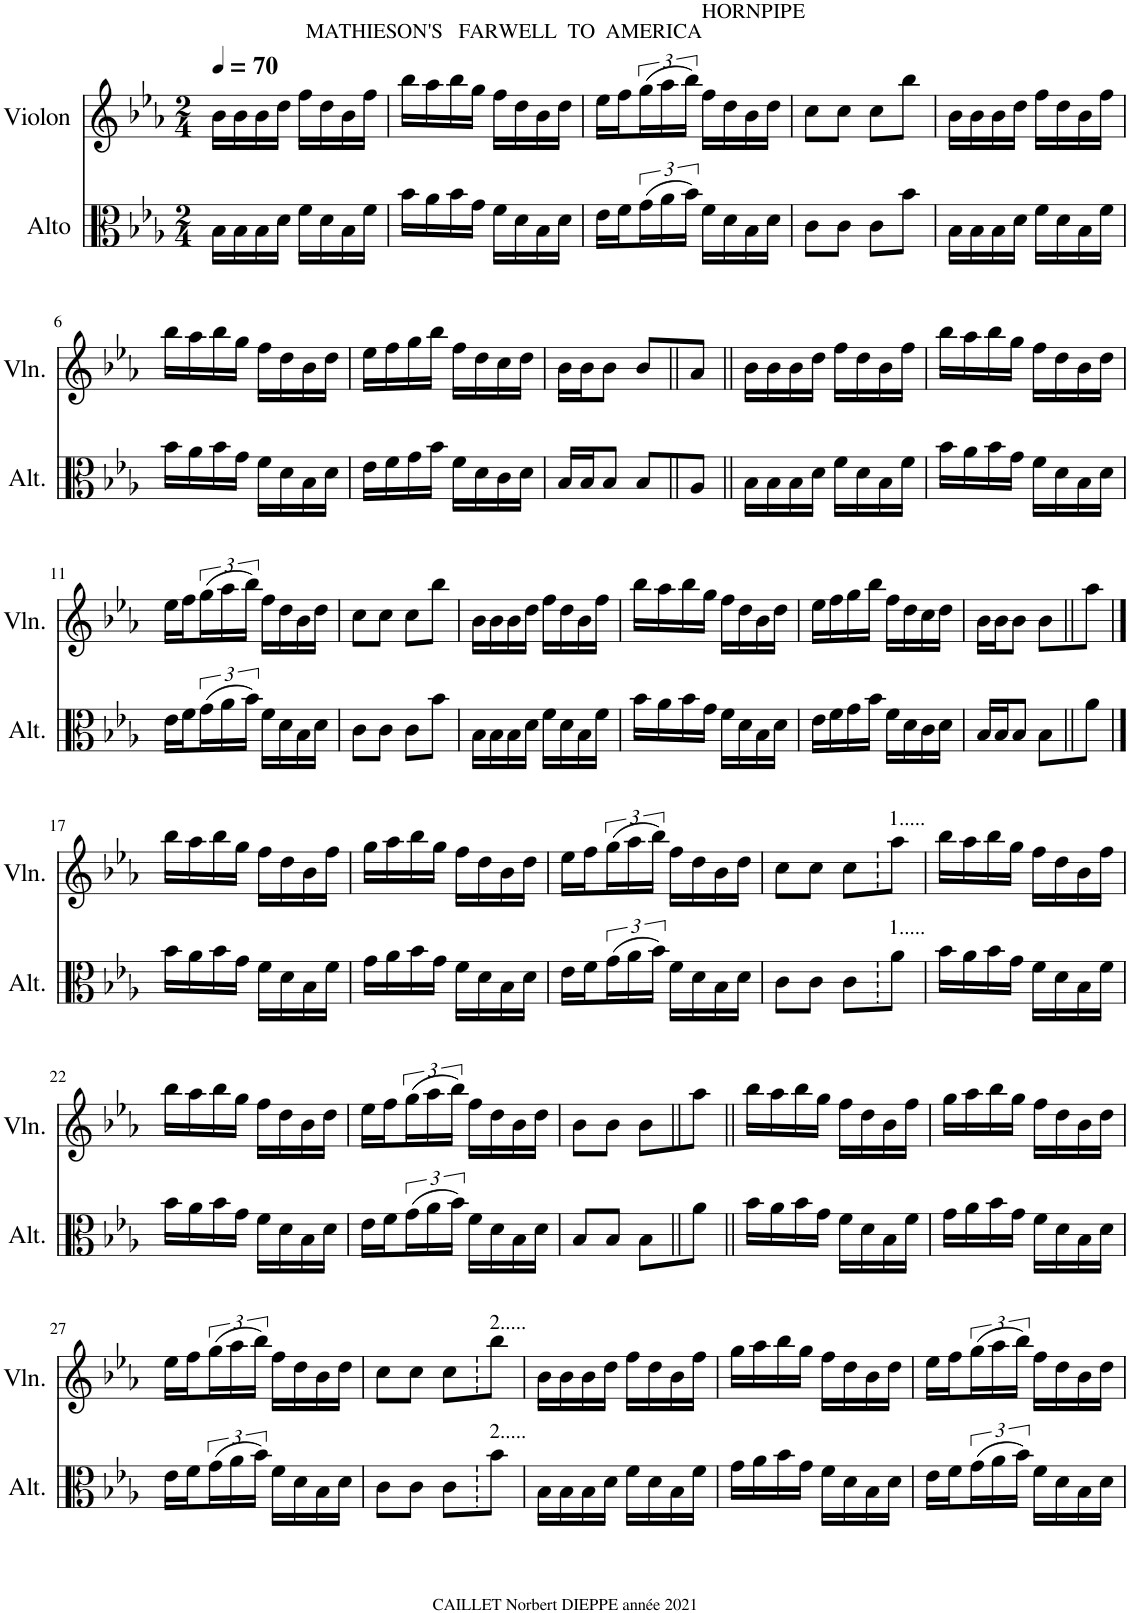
**kern	**kern
*part2	*part1
*staff2	*staff1
*I"Alto	*I"Violon
*I'Alt.	*I'Vln.
*clefC3	*clefG2
*k[b-e-a-]	*k[b-e-a-]
*M2/4	*M2/4
*MM70	*MM70
=1	=1
16B-\LL	16b-\LL
16B-\	16b-\
16B-\	16b-\
16d\JJ	16dd\JJ
!	!LO:TX:a:t=MATHIESON'S   FARWELL  TO  AMERICA
16f\LL	16ff\LL
16d\	16dd\
16B-\	16b-\
16f\JJ	16ff\JJ
=2	=2
16b-\LL	16bb-\LL
16a-\	16aa-\
16b-\	16bb-\
16g\JJ	16gg\JJ
16f\LL	16ff\LL
16d\	16dd\
16B-\	16b-\
16d\JJ	16dd\JJ
=3	=3
16e-\LL	16ee-\LL
16f\	16ff\
(24g\	(24gg\
24a-\	24aa-\
24b-\JJ)	24bb-\JJ)
!	!LO:TX:a:t=HORNPIPE
16f\LL	16ff\LL
16d\	16dd\
16B-\	16b-\
16d\JJ	16dd\JJ
=4	=4
8c\L	8cc\L
8c\J	8cc\J
8c\L	8cc\L
8b-\J	8bb-\J
=5	=5
16B-\LL	16b-\LL
16B-\	16b-\
16B-\	16b-\
16d\JJ	16dd\JJ
16f\LL	16ff\LL
16d\	16dd\
16B-\	16b-\
16f\JJ	16ff\JJ
!!LO:LB:g=z
=6	=6
16b-\LL	16bb-\LL
16a-\	16aa-\
16b-\	16bb-\
16g\JJ	16gg\JJ
16f\LL	16ff\LL
16d\	16dd\
16B-\	16b-\
16d\JJ	16dd\JJ
=7	=7
16e-\LL	16ee-\LL
16f\	16ff\
16g\	16gg\
16b-\JJ	16bb-\JJ
16f\LL	16ff\LL
16d\	16dd\
16c\	16cc\
16d\JJ	16dd\JJ
=8	=8
16B-/LL	16b-\LL
16B-/J	16b-\J
8B-/J	8b-\J
8B-/L	8b-/L
8A-/J	8a-/J
=9||	=9||
16B-\LL	16b-\LL
16B-\	16b-\
16B-\	16b-\
16d\JJ	16dd\JJ
16f\LL	16ff\LL
16d\	16dd\
16B-\	16b-\
16f\JJ	16ff\JJ
=10	=10
16b-\LL	16bb-\LL
16a-\	16aa-\
16b-\	16bb-\
16g\JJ	16gg\JJ
16f\LL	16ff\LL
16d\	16dd\
16B-\	16b-\
16d\JJ	16dd\JJ
!!LO:LB:g=z
=11	=11
16e-\LL	16ee-\LL
16f\	16ff\
(24g\	(24gg\
24a-\	24aa-\
24b-\JJ)	24bb-\JJ)
16f\LL	16ff\LL
16d\	16dd\
16B-\	16b-\
16d\JJ	16dd\JJ
=12	=12
8c\L	8cc\L
8c\J	8cc\J
8c\L	8cc\L
8b-\J	8bb-\J
=13	=13
16B-\LL	16b-\LL
16B-\	16b-\
16B-\	16b-\
16d\JJ	16dd\JJ
16f\LL	16ff\LL
16d\	16dd\
16B-\	16b-\
16f\JJ	16ff\JJ
=14	=14
16b-\LL	16bb-\LL
16a-\	16aa-\
16b-\	16bb-\
16g\JJ	16gg\JJ
16f\LL	16ff\LL
16d\	16dd\
16B-\	16b-\
16d\JJ	16dd\JJ
=15	=15
16e-\LL	16ee-\LL
16f\	16ff\
16g\	16gg\
16b-\JJ	16bb-\JJ
16f\LL	16ff\LL
16d\	16dd\
16c\	16cc\
16d\JJ	16dd\JJ
=16	=16
16B-/LL	16b-\LL
16B-/J	16b-\J
8B-/J	8b-\J
8B-\L	8b-\L
8a-\J	8aa-\J
!!LO:LB:g=z
==17	==17
16b-\LL	16bb-\LL
16a-\	16aa-\
16b-\	16bb-\
16g\JJ	16gg\JJ
16f\LL	16ff\LL
16d\	16dd\
16B-\	16b-\
16f\JJ	16ff\JJ
=18	=18
16g\LL	16gg\LL
16a-\	16aa-\
16b-\	16bb-\
16g\JJ	16gg\JJ
16f\LL	16ff\LL
16d\	16dd\
16B-\	16b-\
16d\JJ	16dd\JJ
=19	=19
16e-\LL	16ee-\LL
16f\	16ff\
(24g\	(24gg\
24a-\	24aa-\
24b-\JJ)	24bb-\JJ)
16f\LL	16ff\LL
16d\	16dd\
16B-\	16b-\
16d\JJ	16dd\JJ
=20	=20
8c\L	8cc\L
8c\J	8cc\J
8c\L	8cc\L
!	!LO:TX:a:t=1.....
!LO:TX:a:t=1.....	!
8a-\J	8aa-\J
=21	=21
16b-\LL	16bb-\LL
16a-\	16aa-\
16b-\	16bb-\
16g\JJ	16gg\JJ
16f\LL	16ff\LL
16d\	16dd\
16B-\	16b-\
16f\JJ	16ff\JJ
!!LO:LB:g=z
=22	=22
16b-\LL	16bb-\LL
16a-\	16aa-\
16b-\	16bb-\
16g\JJ	16gg\JJ
16f\LL	16ff\LL
16d\	16dd\
16B-\	16b-\
16d\JJ	16dd\JJ
=23	=23
16e-\LL	16ee-\LL
16f\	16ff\
(24g\	(24gg\
24a-\	24aa-\
24b-\JJ)	24bb-\JJ)
16f\LL	16ff\LL
16d\	16dd\
16B-\	16b-\
16d\JJ	16dd\JJ
=24	=24
8B-/L	8b-\L
8B-/J	8b-\J
8B-\L	8b-\L
8a-\J	8aa-\J
=25||	=25||
16b-\LL	16bb-\LL
16a-\	16aa-\
16b-\	16bb-\
16g\JJ	16gg\JJ
16f\LL	16ff\LL
16d\	16dd\
16B-\	16b-\
16f\JJ	16ff\JJ
=26	=26
16g\LL	16gg\LL
16a-\	16aa-\
16b-\	16bb-\
16g\JJ	16gg\JJ
16f\LL	16ff\LL
16d\	16dd\
16B-\	16b-\
16d\JJ	16dd\JJ
!!LO:LB:g=z
=27	=27
16e-\LL	16ee-\LL
16f\	16ff\
(24g\	(24gg\
24a-\	24aa-\
24b-\JJ)	24bb-\JJ)
16f\LL	16ff\LL
16d\	16dd\
16B-\	16b-\
16d\JJ	16dd\JJ
=28	=28
8c\L	8cc\L
8c\J	8cc\J
8c\L	8cc\L
!	!LO:TX:a:t=2.....
!LO:TX:a:t=2.....	!
8b-\J	8bb-\J
=29	=29
16B-\LL	16b-\LL
16B-\	16b-\
16B-\	16b-\
16d\JJ	16dd\JJ
16f\LL	16ff\LL
16d\	16dd\
16B-\	16b-\
16f\JJ	16ff\JJ
=30	=30
16g\LL	16gg\LL
16a-\	16aa-\
16b-\	16bb-\
16g\JJ	16gg\JJ
16f\LL	16ff\LL
16d\	16dd\
16B-\	16b-\
16d\JJ	16dd\JJ
=31	=31
16e-\LL	16ee-\LL
16f\	16ff\
(24g\	(24gg\
24a-\	24aa-\
24b-\JJ)	24bb-\JJ)
16f\LL	16ff\LL
16d\	16dd\
16B-\	16b-\
16d\JJ	16dd\JJ
=	=
*-	*-
